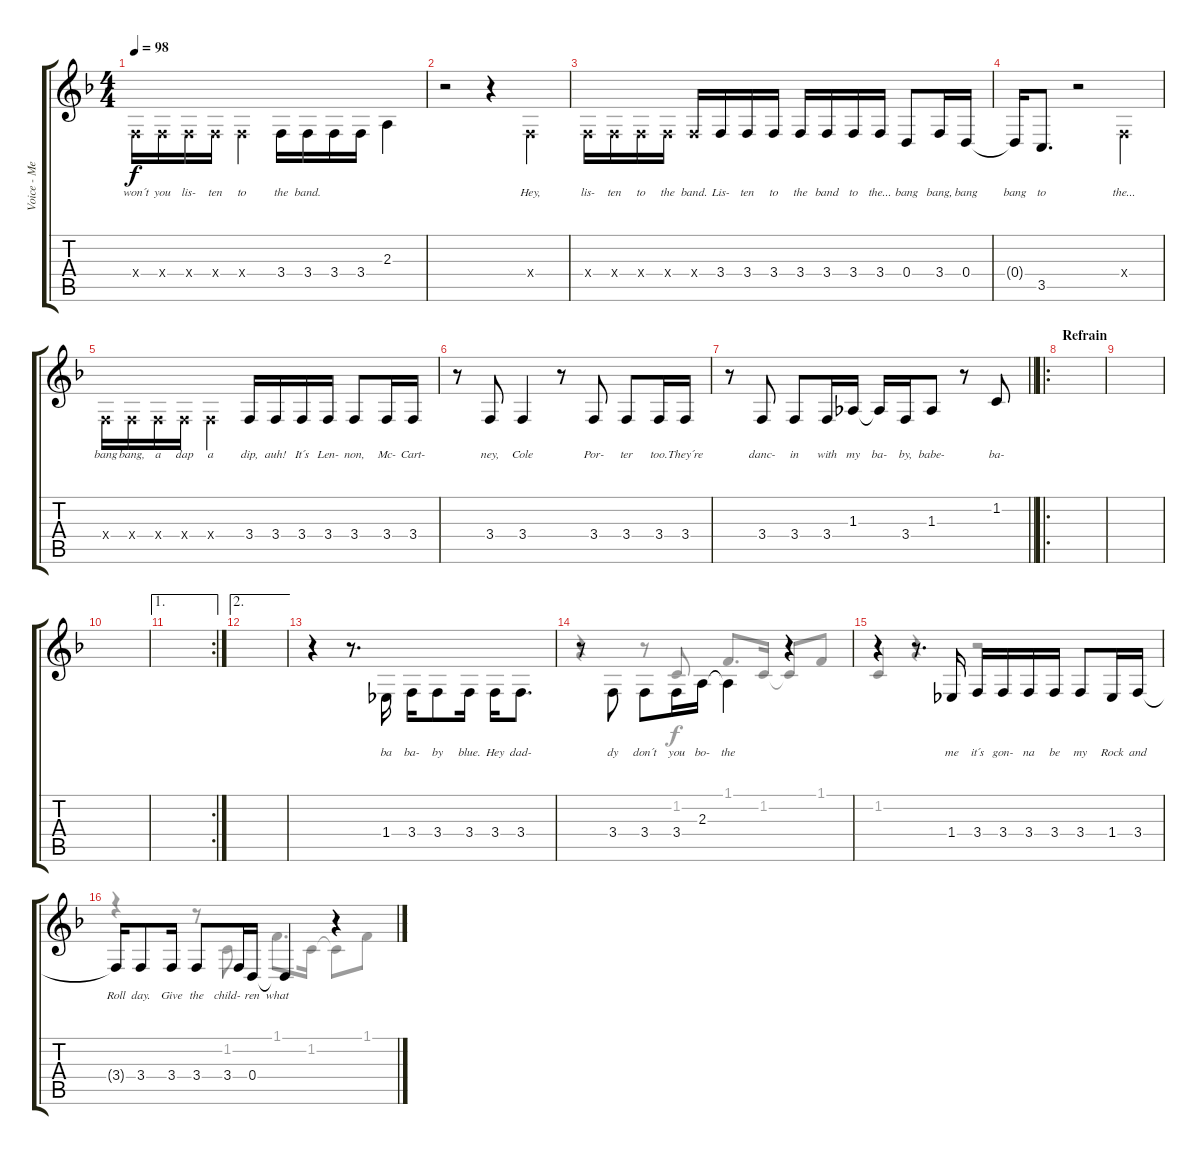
\track ("Voice - Melodie" "Voice - Me") {instrument stringensemble1}
\staff {score tabs}
\tuning (E4 B3 G3 D3 A2 E2) {hide}
\voice
\ts (4 4)
\tempo 98
\clef g2
\ks f
3.4{x}.16{lyrics (0 "won´t") lyrics (1 "") lyrics (2 "") lyrics (3 "") lyrics (4 "") dy f beam Down} 3.4{x}.16{lyrics (0 "you") lyrics (1 "") lyrics (2 "") lyrics (3 "") lyrics (4 "") beam Down} 3.4{x}.16{lyrics (0 "lis-") lyrics (1 "") lyrics (2 "") lyrics (3 "") lyrics (4 "") beam Down} 3.4{x}.16{lyrics (0 "ten") lyrics (1 "") lyrics (2 "") lyrics (3 "") lyrics (4 "") beam Down} 3.4{x}.4{lyrics (0 "to") lyrics (1 "") lyrics (2 "") lyrics (3 "") lyrics (4 "") beam Down} 3.4.16{lyrics (0 "the") lyrics (1 "") lyrics (2 "") lyrics (3 "") lyrics (4 "") beam Down} 3.4.16{lyrics (0 "band.") lyrics (1 "") lyrics (2 "") lyrics (3 "") lyrics (4 "") beam Down} 3.4.16{lyrics (0 "") lyrics (1 "") lyrics (2 "") lyrics (3 "") lyrics (4 "") beam Down} 3.4.16{lyrics (0 "") lyrics (1 "") lyrics (2 "") lyrics (3 "") lyrics (4 "") beam Down} 2.3.4{lyrics (0 "") lyrics (1 "") lyrics (2 "") lyrics (3 "") lyrics (4 "") beam Down} |
r.2 r.4 3.4{x}.4{lyrics (0 "Hey,") lyrics (1 "") lyrics (2 "") lyrics (3 "") lyrics (4 "") beam Down} |
3.4{x}.16{lyrics (0 "lis-") lyrics (1 "") lyrics (2 "") lyrics (3 "") lyrics (4 "") beam Down} 3.4{x}.16{lyrics (0 "ten") lyrics (1 "") lyrics (2 "") lyrics (3 "") lyrics (4 "") beam Down} 3.4{x}.16{lyrics (0 "to") lyrics (1 "") lyrics (2 "") lyrics (3 "") lyrics (4 "") beam Down} 3.4{x}.16{lyrics (0 "the") lyrics (1 "") lyrics (2 "") lyrics (3 "") lyrics (4 "") beam Down} 3.4{x}.16{lyrics (0 "band.") lyrics (1 "") lyrics (2 "") lyrics (3 "") lyrics (4 "")} 3.4.16{lyrics (0 "Lis-") lyrics (1 "") lyrics (2 "") lyrics (3 "") lyrics (4 "")} 3.4.16{lyrics (0 "ten") lyrics (1 "") lyrics (2 "") lyrics (3 "") lyrics (4 "")} 3.4.16{lyrics (0 "to") lyrics (1 "") lyrics (2 "") lyrics (3 "") lyrics (4 "")} 3.4.16{lyrics (0 "the") lyrics (1 "") lyrics (2 "") lyrics (3 "") lyrics (4 "")} 3.4.16{lyrics (0 "band") lyrics (1 "") lyrics (2 "") lyrics (3 "") lyrics (4 "")} 3.4.16{lyrics (0 "to") lyrics (1 "") lyrics (2 "") lyrics (3 "") lyrics (4 "")} 3.4.16{lyrics (0 "the...") lyrics (1 "") lyrics (2 "") lyrics (3 "") lyrics (4 "")} 0.4.8{lyrics (0 "bang") lyrics (1 "") lyrics (2 "") lyrics (3 "") lyrics (4 "")} 3.4.16{lyrics (0 "bang,") lyrics (1 "") lyrics (2 "") lyrics (3 "") lyrics (4 "")} 0.4.16{lyrics (0 "bang") lyrics (1 "") lyrics (2 "") lyrics (3 "") lyrics (4 "")} |
0.4{t}.16{lyrics (0 "bang") lyrics (1 "") lyrics (2 "") lyrics (3 "") lyrics (4 "")} 3.5.8{d lyrics (0 "to") lyrics (1 "") lyrics (2 "") lyrics (3 "") lyrics (4 "")} r.2 3.4{x}.4{lyrics (0 "the...") lyrics (1 "") lyrics (2 "") lyrics (3 "") lyrics (4 "") beam Down} |
3.4{x}.16{lyrics (0 "bang") lyrics (1 "") lyrics (2 "") lyrics (3 "") lyrics (4 "") beam Down} 3.4{x}.16{lyrics (0 "bang,") lyrics (1 "") lyrics (2 "") lyrics (3 "") lyrics (4 "") beam Down} 3.4{x}.16{lyrics (0 "a") lyrics (1 "") lyrics (2 "") lyrics (3 "") lyrics (4 "") beam Down} 3.4{x}.16{lyrics (0 "dap") lyrics (1 "") lyrics (2 "") lyrics (3 "") lyrics (4 "") beam Down} 3.4{x}.4{lyrics (0 "a") lyrics (1 "") lyrics (2 "") lyrics (3 "") lyrics (4 "") beam Down} 3.4.16{lyrics (0 "dip,") lyrics (1 "") lyrics (2 "") lyrics (3 "") lyrics (4 "")} 3.4.16{lyrics (0 "auh!") lyrics (1 "") lyrics (2 "") lyrics (3 "") lyrics (4 "")} 3.4.16{lyrics (0 "It´s") lyrics (1 "") lyrics (2 "") lyrics (3 "") lyrics (4 "")} 3.4.16{lyrics (0 "Len-") lyrics (1 "") lyrics (2 "") lyrics (3 "") lyrics (4 "")} 3.4.8{lyrics (0 "non,") lyrics (1 "") lyrics (2 "") lyrics (3 "") lyrics (4 "")} 3.4.16{lyrics (0 "Mc-") lyrics (1 "") lyrics (2 "") lyrics (3 "") lyrics (4 "")} 3.4.16{lyrics (0 "Cart-") lyrics (1 "") lyrics (2 "") lyrics (3 "") lyrics (4 "")} |
r.8 3.4.8{lyrics (0 "ney,") lyrics (1 "") lyrics (2 "") lyrics (3 "") lyrics (4 "")} 3.4.4{lyrics (0 "Cole") lyrics (1 "") lyrics (2 "") lyrics (3 "") lyrics (4 "")} r.8 3.4.8{lyrics (0 "Por-") lyrics (1 "") lyrics (2 "") lyrics (3 "") lyrics (4 "")} 3.4.8{lyrics (0 "ter") lyrics (1 "") lyrics (2 "") lyrics (3 "") lyrics (4 "")} 3.4.16{lyrics (0 "too.") lyrics (1 "") lyrics (2 "") lyrics (3 "") lyrics (4 "")} 3.4.16{lyrics (0 "They´re") lyrics (1 "") lyrics (2 "") lyrics (3 "") lyrics (4 "")} |
\barLineRight lightlight
r.8 3.4.8{lyrics (0 "danc-") lyrics (1 "") lyrics (2 "") lyrics (3 "") lyrics (4 "")} 3.4.8{lyrics (0 "in") lyrics (1 "") lyrics (2 "") lyrics (3 "") lyrics (4 "")} 3.4.16{lyrics (0 "with") lyrics (1 "") lyrics (2 "") lyrics (3 "") lyrics (4 "")} 1.3.16{lyrics (0 "my") lyrics (1 "") lyrics (2 "") lyrics (3 "") lyrics (4 "")} 1.3{t}.16{lyrics (0 "ba-") lyrics (1 "") lyrics (2 "") lyrics (3 "") lyrics (4 "")} 3.4.16{lyrics (0 "by,") lyrics (1 "") lyrics (2 "") lyrics (3 "") lyrics (4 "")} 1.3.8{lyrics (0 "babe-") lyrics (1 "") lyrics (2 "") lyrics (3 "") lyrics (4 "")} r.8 1.2.8{lyrics (0 "ba-") lyrics (1 "") lyrics (2 "") lyrics (3 "") lyrics (4 "")} |
\ro
\section ("" "Refrain")
|
|
|
\ae 1
\rc 2
|
\ae 2
|
r.4 r.8{d} 1.4.16{lyrics (0 "ba") lyrics (1 "") lyrics (2 "") lyrics (3 "") lyrics (4 "") beam Down} 3.4.16{lyrics (0 "ba-") lyrics (1 "") lyrics (2 "") lyrics (3 "") lyrics (4 "") beam Down} 3.4.8{lyrics (0 "by") lyrics (1 "") lyrics (2 "") lyrics (3 "") lyrics (4 "") beam Down} 3.4.16{lyrics (0 "blue.") lyrics (1 "") lyrics (2 "") lyrics (3 "") lyrics (4 "") beam Down} 3.4.16{lyrics (0 "Hey") lyrics (1 "") lyrics (2 "") lyrics (3 "") lyrics (4 "") beam Down} 3.4.8{d lyrics (0 "dad-") lyrics (1 "") lyrics (2 "") lyrics (3 "") lyrics (4 "") beam Down} |
r.8 3.4.8{lyrics (0 "dy") lyrics (1 "") lyrics (2 "") lyrics (3 "") lyrics (4 "") beam Down} 3.4.8{lyrics (0 "don´t") lyrics (1 "") lyrics (2 "") lyrics (3 "") lyrics (4 "") beam Down} 3.4.16{lyrics (0 "you") lyrics (1 "") lyrics (2 "") lyrics (3 "") lyrics (4 "") beam Down} 2.3.16{lyrics (0 "bo-") lyrics (1 "") lyrics (2 "") lyrics (3 "") lyrics (4 "") beam Down} 2.3{t}.4{lyrics (0 "the") lyrics (1 "") lyrics (2 "") lyrics (3 "") lyrics (4 "") beam Down} r.4 |
r.4 r.8{d} 1.4.16{lyrics (0 "me") lyrics (1 "") lyrics (2 "") lyrics (3 "") lyrics (4 "")} 3.4.16{lyrics (0 "it´s") lyrics (1 "") lyrics (2 "") lyrics (3 "") lyrics (4 "")} 3.4.16{lyrics (0 "gon-") lyrics (1 "") lyrics (2 "") lyrics (3 "") lyrics (4 "")} 3.4.16{lyrics (0 "na") lyrics (1 "") lyrics (2 "") lyrics (3 "") lyrics (4 "")} 3.4.16{lyrics (0 "be") lyrics (1 "") lyrics (2 "") lyrics (3 "") lyrics (4 "")} 3.4.8{lyrics (0 "my") lyrics (1 "") lyrics (2 "") lyrics (3 "") lyrics (4 "")} 1.4.16{lyrics (0 "Rock") lyrics (1 "") lyrics (2 "") lyrics (3 "") lyrics (4 "")} 3.4.16{lyrics (0 "and") lyrics (1 "") lyrics (2 "") lyrics (3 "") lyrics (4 "")} |
3.4{t}.16{lyrics (0 "Roll") lyrics (1 "") lyrics (2 "") lyrics (3 "") lyrics (4 "")} 3.4.8{lyrics (0 "day.") lyrics (1 "") lyrics (2 "") lyrics (3 "") lyrics (4 "")} 3.4.16{lyrics (0 "Give") lyrics (1 "") lyrics (2 "") lyrics (3 "") lyrics (4 "")} 3.4.8{lyrics (0 "the") lyrics (1 "") lyrics (2 "") lyrics (3 "") lyrics (4 "")} 3.4.16{lyrics (0 "child-") lyrics (1 "") lyrics (2 "") lyrics (3 "") lyrics (4 "")} 0.4.16{lyrics (0 "ren") lyrics (1 "") lyrics (2 "") lyrics (3 "") lyrics (4 "")} 0.4{t}.4{lyrics (0 "what") lyrics (1 "") lyrics (2 "") lyrics (3 "") lyrics (4 "")} r.4
\voice
\clef g2
\ottava regular
\simile none
\ks f
|
|
|
|
|
|
\barLineRight lightlight
|
|
|
|
|
|
|
r.4 r.8 1.2.8{beam Up} 1.1.8{d beam Up} 1.2.16{beam Up} 1.2{t}.8{beam Up} 1.1.8{beam Up} |
1.2.4{beam Up} r.4 r.2 |
r.4 r.8 1.2.8 1.1.8{d} 1.2.16 1.2{t}.8 1.1.8
